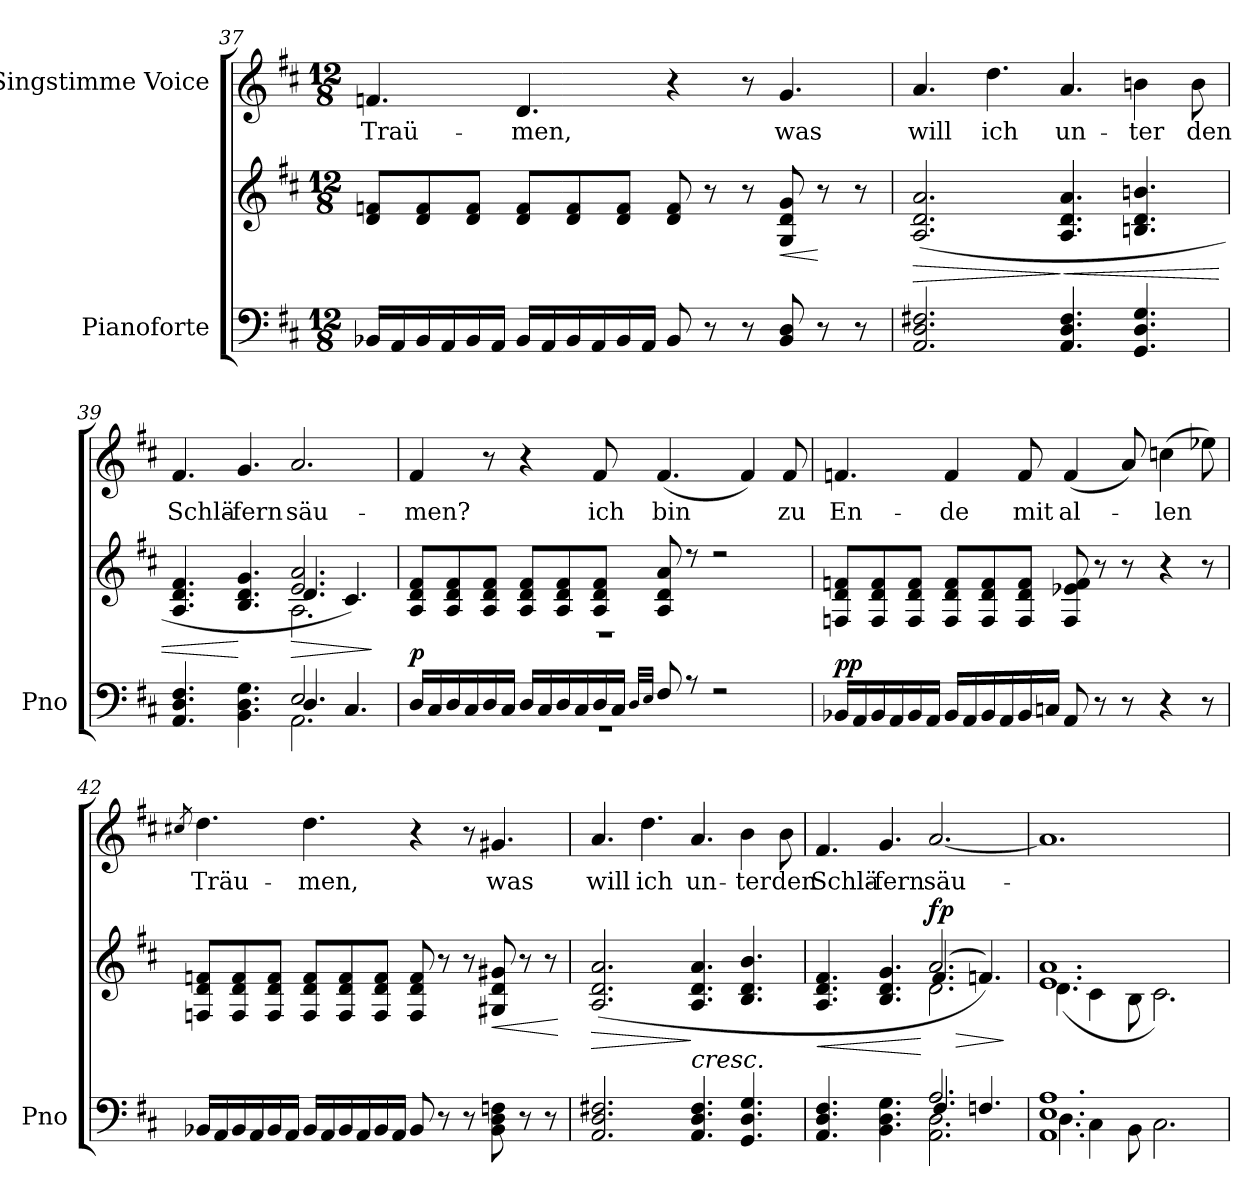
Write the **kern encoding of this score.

**kern	**kern	**dynam	**kern	**text
*part2	*part2	*part2	*part1	*part1
*staff3	*staff2	*staff2/3	*staff1	*staff1
*I"Pianoforte	*	*	*I"Singstimme Voice	*
*I'Pno	*	*	*	*
*clefF4	*clefG2	*	*clefG2	*
*k[f#c#]	*k[f#c#]	*	*k[f#c#]	*
*M12/8	*M12/8	*	*M12/8	*
=37	=37	=37	=37	=37
16BB-X/LL	8d/ 8fn/L	.	4.fn/	Traü-
16AA/	.	.	.	.
16BB-/	8d/ 8f/	.	.	.
16AA/	.	.	.	.
16BB-/	8d/ 8f/J	.	.	.
16AA/JJ	.	.	.	.
16BB-/LL	8d/ 8f/L	.	4.d/	-men,
16AA/	.	.	.	.
16BB-/	8d/ 8f/	.	.	.
16AA/	.	.	.	.
16BB-/	8d/ 8f/J	.	.	.
16AA/JJ	.	.	.	.
8BB-/	8d/ 8f/	.	4r	.
8r	8r	.	.	.
8r	8r	.	8r	.
!	!	!LO:HP:b	!	!
8BB-/ 8D/	8G/ 8d/ 8g/	<	4.g/	was
8r	8r	[	.	.
8r	8r	.	.	.
=38	=38	=38	=38	=38
!	!	!LO:HP:b	!	!
2.AA/ 2.D/ 2.F#X/	(2.A/ 2.d/ 2.a/	>	4.a/	will
.	.	.	4.dd\	ich
!	!	!LO:HP:n=1:b	!	!
4.AA/ 4.D/ 4.F#/	4.A/ 4.d/ 4.a/	] <	4.a/	un-
4.GG/ 4.D/ 4.G/	4.Bn/ 4.d/ 4.bn/	.	4bn\	-ter
.	.	.	8b\	den
=39	=39	=39	=39	=39
*^	*^	*	*	*
*	*^	*	*^	*	*	*
4.AA/ 4.D/ 4.F#/	2.ryy	2.ryy	4.A/ 4.d/ 4.f#/	2.ryy	2.ryy	.	4.f#/	Schlä-
4.BB\ 4.D\ 4.G\	.	.	4.B/ 4.d/ 4.g/	.	.	[	4.g/	-fern
!	!	!	!	!	!	!LO:HP:b	!	!
2.E/	4.D/	2.AA\	2.e/ 2.a/	4.d/	2.A\	>	2.a/	säu-
.	4.C#/	.	.	4.c#/)	.	.	.	.
*v	*v	*v	*	*	*	*	*	*
*	*v	*v	*v	*	*	*
.	.	]	.	.
=40	=40	=40	=40	=40
*^	*^	*	*	*
!	!	!	!	!LO:DY:a=2	!	!
16D/LL	1.r	8A/ 8d/ 8f#/L	1.r	p	4f#/	-men?
16C#/	.	.	.	.	.	.
16D/	.	8A/ 8d/ 8f#/	.	.	.	.
16C#/	.	.	.	.	.	.
16D/	.	8A/ 8d/ 8f#/J	.	.	8r	.
16C#/JJ	.	.	.	.	.	.
16D/LL	.	8A/ 8d/ 8f#/L	.	.	4r	.
16C#/	.	.	.	.	.	.
16D/	.	8A/ 8d/ 8f#/	.	.	.	.
16C#/	.	.	.	.	.	.
16D/	.	8A/ 8d/ 8f#/J	.	.	8f#/	ich
16C#/JJ	.	.	.	.	.	.
32qD/LLL	.	.	.	.	.	.
32qE/JJJ	.	.	.	.	.	.
8F#/	.	8A/ 8d/ 8a/	.	.	(4.f#/	bin
8r	.	8r	.	.	.	.
2r	.	2r	.	.	.	.
.	.	.	.	.	4f#/)	.
.	.	.	.	.	8f#/	zu
*v	*v	*	*	*	*	*
*	*v	*v	*	*	*
=41	=41	=41	=41	=41
!	!	!LO:DY:a=2	!	!
16BB-X/LL	8Fn/ 8d/ 8fn/L	pp	4.fn/	En-
16AA/	.	.	.	.
16BB-/	8F/ 8d/ 8f/	.	.	.
16AA/	.	.	.	.
16BB-/	8F/ 8d/ 8f/J	.	.	.
16AA/JJ	.	.	.	.
16BB-/LL	8F/ 8d/ 8f/L	.	4f/	-de
16AA/	.	.	.	.
16BB-/	8F/ 8d/ 8f/	.	.	.
16AA/	.	.	.	.
16BB-/	8F/ 8d/ 8f/J	.	8f/	mit
16Cn/JJ	.	.	.	.
8AA/	8F/ 8e-X/ 8f/	.	(4f/	al-
8r	8r	.	.	.
8r	8r	.	8a/)	.
4r	4r	.	(4ccn\	-len
8r	8r	.	8ee-X\)	.
=42	=42	=42	=42	=42
.	.	.	8qcc#X/	.
16BB-X/LL	8Fn/ 8d/ 8fn/L	.	4.dd\	Träu-
16AA/	.	.	.	.
16BB-/	8F/ 8d/ 8f/	.	.	.
16AA/	.	.	.	.
16BB-/	8F/ 8d/ 8f/J	.	.	.
16AA/JJ	.	.	.	.
16BB-/LL	8F/ 8d/ 8f/L	.	4.dd\	-men,
16AA/	.	.	.	.
16BB-/	8F/ 8d/ 8f/	.	.	.
16AA/	.	.	.	.
16BB-/	8F/ 8d/ 8f/J	.	.	.
16AA/JJ	.	.	.	.
8BB-/	8F/ 8d/ 8f/	.	4r	.
8r	8r	.	.	.
8r	8r	.	8r	.
!	!	!LO:HP:b	!	!
8BB-\ 8D\ 8Fn\	8G#X/ 8d/ 8g#X/	<	4.g#X/	was
8r	8r	.	.	.
8r	8r	.	.	.
.	.	[	.	.
=43	=43	=43	=43	=43
!	!	!LO:HP:b	!	!
2.AA/ 2.D/ 2.F#X/	(2.A/ 2.d/ 2.a/	>	4.a/	will
.	.	.	4.dd\	ich
!	!LO:TX:b:i:t=cresc.	!	!	!
4.AA/ 4.D/ 4.F#/	4.A/ 4.d/ 4.a/	]	4.a/	un-
4.GG/ 4.D/ 4.G/	4.B/ 4.d/ 4.b/	.	4b\	-ter
.	.	.	8b\	den
=44	=44	=44	=44	=44
*^	*	*	*	*
*	*^	*	*	*	*
!	!	!	!	!LO:HP:b	!	!
*	*	*	*^	*	*	*
*	*	*	*	*^	*	*	*
4.AA/ 4.D/ 4.F#/	2.ryy	2.ryy	4.A/ 4.d/ 4.f#/	2.ryy	2.ryy	<	4.f#/	Schlä-
4.BB\ 4.D\ 4.G\	.	.	4.B/ 4.d/ 4.g/	.	.	.	4.g/	-fern
!	!	!	!	!	!	!LO:HP:n=1:b	!	!
!	!	!	!	!	!	!LO:DY:n=1:a	!	!
2.A/	2.AA\ 2.D\	4.F#/	2.a/	2.d\	(4.f#/	[ > fp	[2.a/	säu-
.	.	4.Fn/	.	.	4.fn/))	.	.	.
*v	*v	*v	*	*	*	*	*	*
*	*v	*v	*v	*	*	*
.	.	]	.	.
=45	=45	=45	=45	=45
*^	*^	*	*	*
*	*	*	*^	*	*	*
1.AA 1.E 1.A	4.D\	1.e 1.a	(4.d\	1.ryy	.	1.a]	.
.	4C#\	.	4c#\	.	.	.	.
.	8BB\	.	8B\	.	.	.	.
.	2.C#\	.	2.c#\)	.	.	.	.
*v	*v	*	*	*	*	*	*
*	*v	*v	*v	*	*	*
=	=	=	=	=
*-	*-	*-	*-	*-
